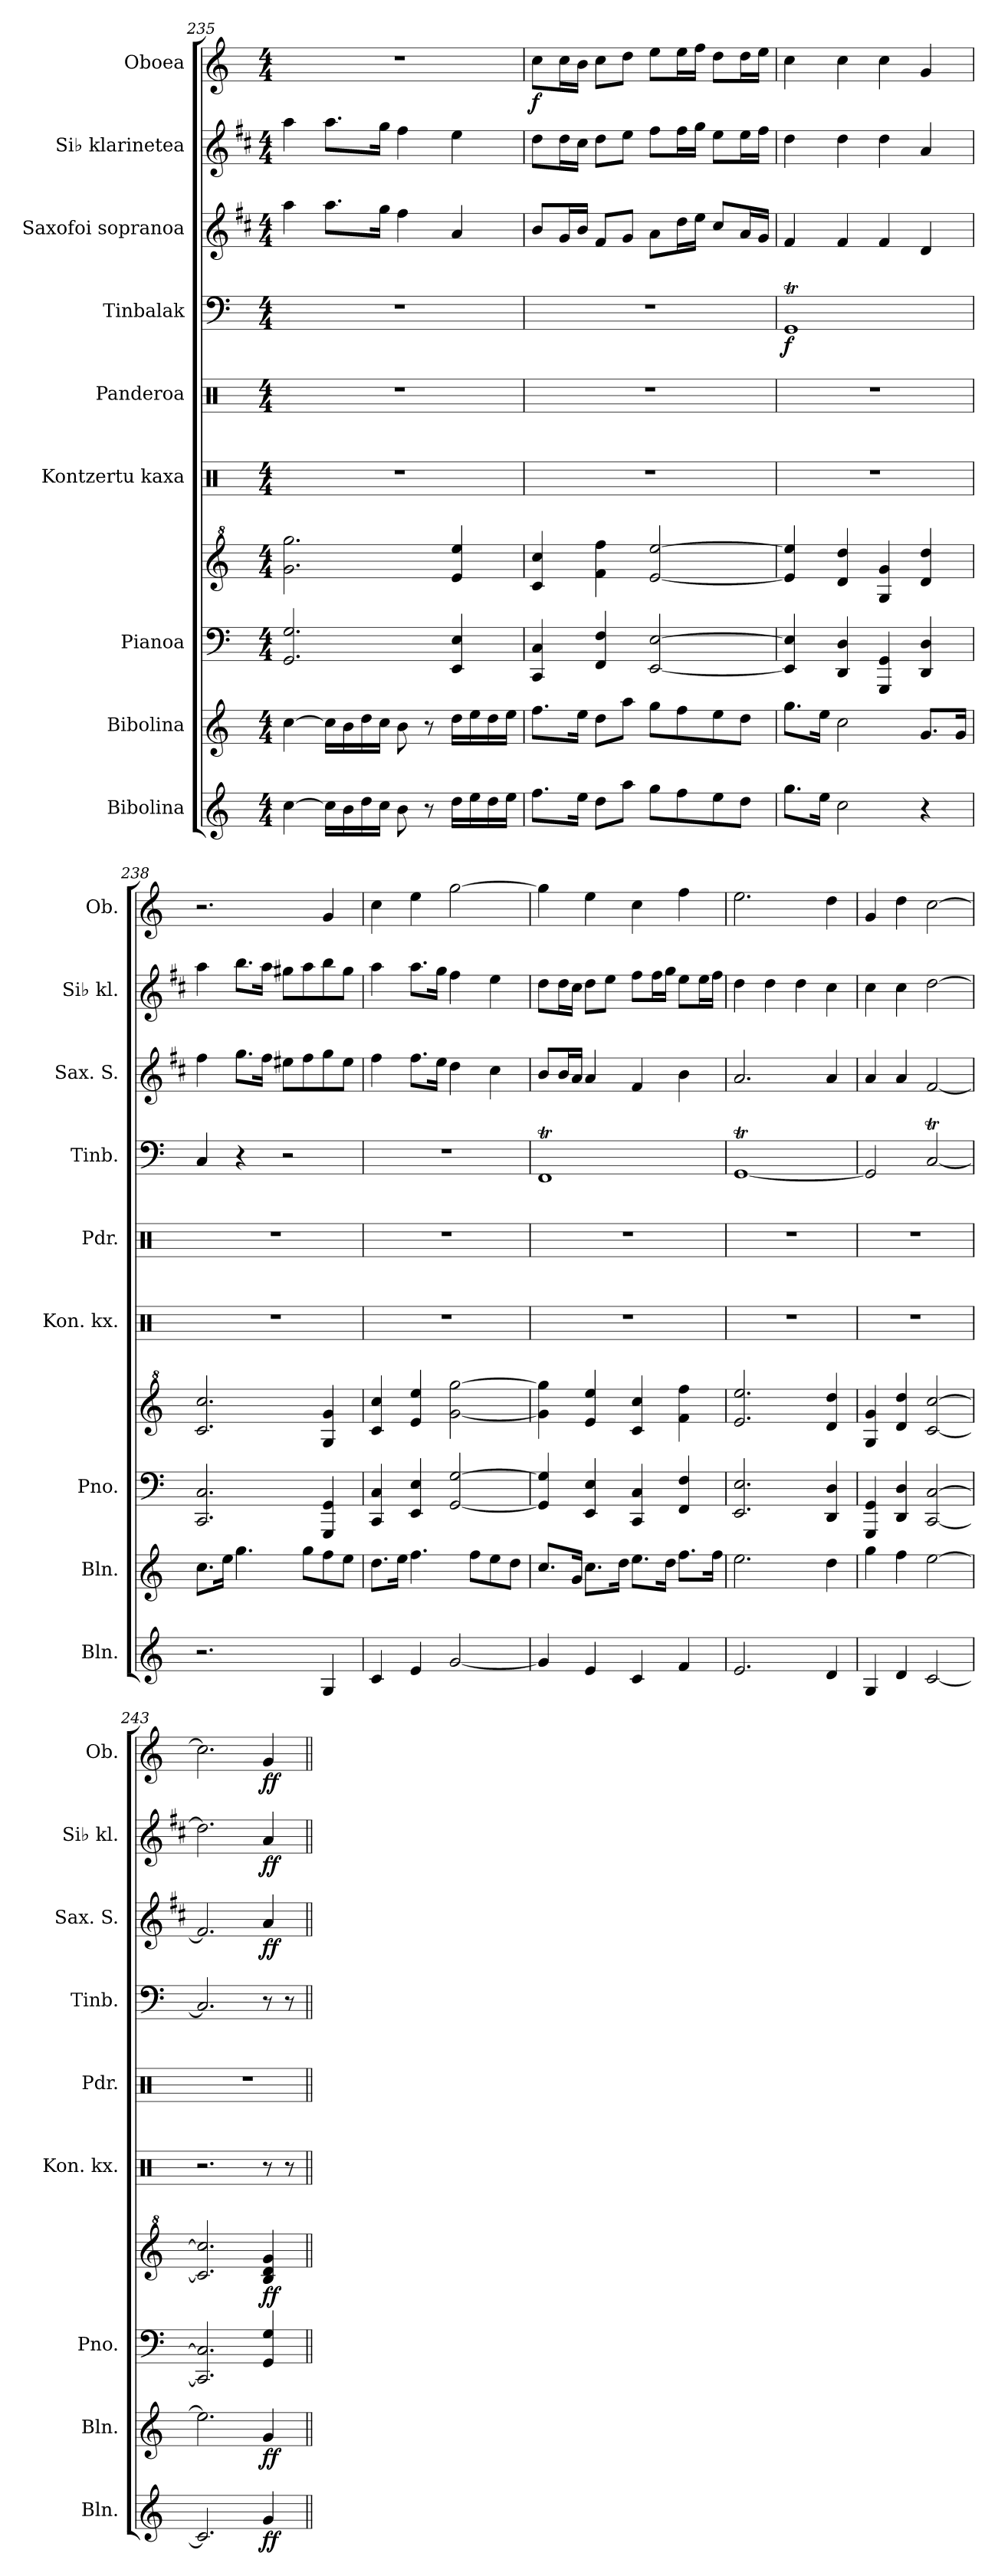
**kern	**dynam	**kern	**dynam	**kern	**kern	**dynam	**kern	**kern	**kern	**dynam	**kern	**dynam	**kern	**dynam	**kern	**dynam
*part9	*part9	*part8	*part8	*part7	*part7	*part7	*part6	*part5	*part4	*part4	*part3	*part3	*part2	*part2	*part1	*part1
*staff10	*staff10	*staff9	*staff9	*staff8	*staff7	*staff7/8	*staff6	*staff5	*staff4	*staff4	*staff3	*staff3	*staff2	*staff2	*staff1	*staff1
*I"Bibolina	*	*I"Bibolina	*	*I"Pianoa	*	*	*I"Kontzertu kaxa	*I"Panderoa	*I"Tinbalak	*	*I"Saxofoi sopranoa	*	*I"Si♭ klarinetea	*	*I"Oboea	*
*I'Bln.	*	*I'Bln.	*	*I'Pno.	*	*	*I'Kon. kx.	*I'Pdr.	*I'Tinb.	*	*I'Sax. S.	*	*I'Si♭ kl.	*	*I'Ob.	*
!!LO:PB:g=z
*clefG2	*	*clefG2	*	*clefF4	*clefG^2	*	*clefX	*clefX	*clefF4	*	*clefG2	*	*clefG2	*	*clefG2	*
*	*	*	*	*	*	*	*	*	*	*	*ITrd1c2	*	*ITrd1c2	*	*	*
*k[]	*	*k[]	*	*k[]	*k[]	*	*k[]	*k[]	*k[]	*	*k[]	*	*k[]	*	*k[]	*
*M4/4	*	*M4/4	*	*M4/4	*M4/4	*	*M4/4	*M4/4	*M4/4	*	*M4/4	*	*M4/4	*	*M4/4	*
=235	=235	=235	=235	=235	=235	=235	=235	=235	=235	=235	=235	=235	=235	=235	=235	=235
[4cc\	.	[4cc\	.	2.GG/ 2.G/	2.gg\ 2.ggg\	.	1r	1r	1r	.	4gg\	.	4gg\	.	1r	.
16cc\LL]	.	16cc\LL]	.	.	.	.	.	.	.	.	8.gg\L	.	8.gg\L	.	.	.
16b\	.	16b\	.	.	.	.	.	.	.	.	.	.	.	.	.	.
16dd\	.	16dd\	.	.	.	.	.	.	.	.	.	.	.	.	.	.
16cc\JJ	.	16cc\JJ	.	.	.	.	.	.	.	.	16ff\Jk	.	16ff\Jk	.	.	.
8b\	.	8b\	.	.	.	.	.	.	.	.	4ee\	.	4ee\	.	.	.
8r	.	8r	.	.	.	.	.	.	.	.	.	.	.	.	.	.
16dd\LL	.	16dd\LL	.	4EE/ 4E/	4ee/ 4eee/	.	.	.	.	.	4g/	.	4dd\	.	.	.
16ee\	.	16ee\	.	.	.	.	.	.	.	.	.	.	.	.	.	.
16dd\	.	16dd\	.	.	.	.	.	.	.	.	.	.	.	.	.	.
16ee\JJ	.	16ee\JJ	.	.	.	.	.	.	.	.	.	.	.	.	.	.
=236	=236	=236	=236	=236	=236	=236	=236	=236	=236	=236	=236	=236	=236	=236	=236	=236
!	!	!	!	!	!	!	!	!	!	!	!	!	!	!	!	!LO:DY:b
8.ff\L	.	8.ff\L	.	4CC/ 4C/	4cc/ 4ccc/	.	1r	1r	1r	.	8a/L	.	8cc\L	.	8cc\L	f
.	.	.	.	.	.	.	.	.	.	.	16f/L	.	16cc\L	.	16cc\L	.
16ee\Jk	.	16ee\Jk	.	.	.	.	.	.	.	.	16a/JJ	.	16b\JJ	.	16b\JJ	.
8dd\L	.	8dd\L	.	4FF/ 4F/	4ff\ 4fff\	.	.	.	.	.	8e/L	.	8cc\L	.	8cc\L	.
8aa\J	.	8aa\J	.	.	.	.	.	.	.	.	8f/J	.	8dd\J	.	8dd\J	.
8gg\L	.	8gg\L	.	[2EE/ [2E/	[2ee/ [2eee/	.	.	.	.	.	8g\L	.	8ee\L	.	8ee\L	.
8ff\	.	8ff\	.	.	.	.	.	.	.	.	16cc\L	.	16ee\L	.	16ee\L	.
.	.	.	.	.	.	.	.	.	.	.	16dd\JJ	.	16ff\JJ	.	16ff\JJ	.
8ee\	.	8ee\	.	.	.	.	.	.	.	.	8b/L	.	8dd\L	.	8dd\L	.
8dd\J	.	8dd\J	.	.	.	.	.	.	.	.	16g/L	.	16dd\L	.	16dd\L	.
.	.	.	.	.	.	.	.	.	.	.	16f/JJ	.	16ee\JJ	.	16ee\JJ	.
=237	=237	=237	=237	=237	=237	=237	=237	=237	=237	=237	=237	=237	=237	=237	=237	=237
!	!	!	!	!	!	!	!	!	!	!LO:DY:b	!	!	!	!	!	!
8.gg\L	.	8.gg\L	.	4EE/] 4E/]	4ee/] 4eee/]	.	1r	1r	1GGT	f	4e/	.	4cc\	.	4cc\	.
16ee\Jk	.	16ee\Jk	.	.	.	.	.	.	.	.	.	.	.	.	.	.
2cc\	.	2cc\	.	4DD/ 4D/	4dd/ 4ddd/	.	.	.	.	.	4e/	.	4cc\	.	4cc\	.
.	.	.	.	4GGG/ 4GG/	4g/ 4gg/	.	.	.	.	.	4e/	.	4cc\	.	4cc\	.
4r	.	8.g/L	.	4DD/ 4D/	4dd/ 4ddd/	.	.	.	.	.	4c/	.	4g/	.	4g/	.
.	.	16g/Jk	.	.	.	.	.	.	.	.	.	.	.	.	.	.
!!LO:PB:g=z
=238	=238	=238	=238	=238	=238	=238	=238	=238	=238	=238	=238	=238	=238	=238	=238	=238
2.r	.	8.cc\L	.	2.CC/ 2.C/	2.cc/ 2.ccc/	.	1r	1r	4C/	.	4ee\	.	4gg\	.	2.r	.
.	.	16ee\Jk	.	.	.	.	.	.	.	.	.	.	.	.	.	.
.	.	4.gg\	.	.	.	.	.	.	4r	.	8.ff\L	.	8.aa\L	.	.	.
.	.	.	.	.	.	.	.	.	.	.	16ee\Jk	.	16gg\Jk	.	.	.
.	.	.	.	.	.	.	.	.	2r	.	8dd#X\L	.	8ff#X\L	.	.	.
.	.	8gg\L	.	.	.	.	.	.	.	.	8ee\	.	8gg\	.	.	.
4G/	.	8ff\	.	4GGG/ 4GG/	4g/ 4gg/	.	.	.	.	.	8ff\	.	8aa\	.	4g/	.
.	.	8ee\J	.	.	.	.	.	.	.	.	8dd#\J	.	8ff#\J	.	.	.
=239	=239	=239	=239	=239	=239	=239	=239	=239	=239	=239	=239	=239	=239	=239	=239	=239
4c/	.	8.dd\L	.	4CC/ 4C/	4cc/ 4ccc/	.	1r	1r	1r	.	4ee\	.	4gg\	.	4cc\	.
.	.	16ee\Jk	.	.	.	.	.	.	.	.	.	.	.	.	.	.
4e/	.	4.ff\	.	4EE/ 4E/	4ee/ 4eee/	.	.	.	.	.	8.ee\L	.	8.gg\L	.	4ee\	.
.	.	.	.	.	.	.	.	.	.	.	16dd\Jk	.	16ff\Jk	.	.	.
[2g/	.	.	.	[2GG/ [2G/	[2gg\ [2ggg\	.	.	.	.	.	4cc\	.	4ee\	.	[2gg\	.
.	.	8ff\L	.	.	.	.	.	.	.	.	.	.	.	.	.	.
.	.	8ee\	.	.	.	.	.	.	.	.	4b\	.	4dd\	.	.	.
.	.	8dd\J	.	.	.	.	.	.	.	.	.	.	.	.	.	.
=240	=240	=240	=240	=240	=240	=240	=240	=240	=240	=240	=240	=240	=240	=240	=240	=240
4g/]	.	8.cc/L	.	4GG/] 4G/]	4gg\] 4ggg\]	.	1r	1r	1FFT	.	8a/L	.	8cc\L	.	4gg\]	.
.	.	.	.	.	.	.	.	.	.	.	16a/L	.	16cc\L	.	.	.
.	.	16g/Jk	.	.	.	.	.	.	.	.	16g/JJ	.	16b\JJ	.	.	.
4e/	.	8.cc\L	.	4EE/ 4E/	4ee/ 4eee/	.	.	.	.	.	4g/	.	8cc\L	.	4ee\	.
.	.	.	.	.	.	.	.	.	.	.	.	.	8dd\J	.	.	.
.	.	16dd\Jk	.	.	.	.	.	.	.	.	.	.	.	.	.	.
4c/	.	8.ee\L	.	4CC/ 4C/	4cc/ 4ccc/	.	.	.	.	.	4e/	.	8ee\L	.	4cc\	.
.	.	.	.	.	.	.	.	.	.	.	.	.	16ee\L	.	.	.
.	.	16dd\Jk	.	.	.	.	.	.	.	.	.	.	16ff\JJ	.	.	.
4f/	.	8.ff\L	.	4FF/ 4F/	4ff\ 4fff\	.	.	.	.	.	4a\	.	8dd\L	.	4ff\	.
.	.	.	.	.	.	.	.	.	.	.	.	.	16dd\L	.	.	.
.	.	16ff\Jk	.	.	.	.	.	.	.	.	.	.	16ee\JJ	.	.	.
=241	=241	=241	=241	=241	=241	=241	=241	=241	=241	=241	=241	=241	=241	=241	=241	=241
2.e/	.	2.ee\	.	2.EE/ 2.E/	2.ee/ 2.eee/	.	1r	1r	[1GGT	.	2.g/	.	4cc\	.	2.ee\	.
.	.	.	.	.	.	.	.	.	.	.	.	.	4cc\	.	.	.
.	.	.	.	.	.	.	.	.	.	.	.	.	4cc\	.	.	.
4d/	.	4dd\	.	4DD/ 4D/	4dd/ 4ddd/	.	.	.	.	.	4g/	.	4b\	.	4dd\	.
=242	=242	=242	=242	=242	=242	=242	=242	=242	=242	=242	=242	=242	=242	=242	=242	=242
4G/	.	4gg\	.	4GGG/ 4GG/	4g/ 4gg/	.	1r	1r	2GG/]	.	4g/	.	4b\	.	4g/	.
4d/	.	4ff\	.	4DD/ 4D/	4dd/ 4ddd/	.	.	.	.	.	4g/	.	4b\	.	4dd\	.
[2c/	.	[2ee\	.	[2CC/ [2C/	[2cc/ [2ccc/	.	.	.	[2CT/	.	[2e/	.	[2cc\	.	[2cc\	.
!!LO:PB:g=z
=243	=243	=243	=243	=243	=243	=243	=243	=243	=243	=243	=243	=243	=243	=243	=243	=243
2.c/]	.	2.ee\]	.	2.CC/] 2.C/]	2.cc/] 2.ccc/]	.	2.r	1r	2.C/]	.	2.e/]	.	2.cc\]	.	2.cc\]	.
!	!LO:DY:b	!	!LO:DY:b	!	!	!LO:DY:b	!	!	!	!	!	!LO:DY:b	!	!LO:DY:b	!	!LO:DY:b
4g/	ff	4g/	ff	4GG/ 4G/	4b/ 4dd/ 4gg/	ff	8r	.	8r	.	4g/	ff	4g/	ff	4g/	ff
.	.	.	.	.	.	.	8r	.	8r	.	.	.	.	.	.	.
=||	=||	=||	=||	=||	=||	=||	=||	=||	=||	=||	=||	=||	=||	=||	=||	=||
*-	*-	*-	*-	*-	*-	*-	*-	*-	*-	*-	*-	*-	*-	*-	*-	*-
